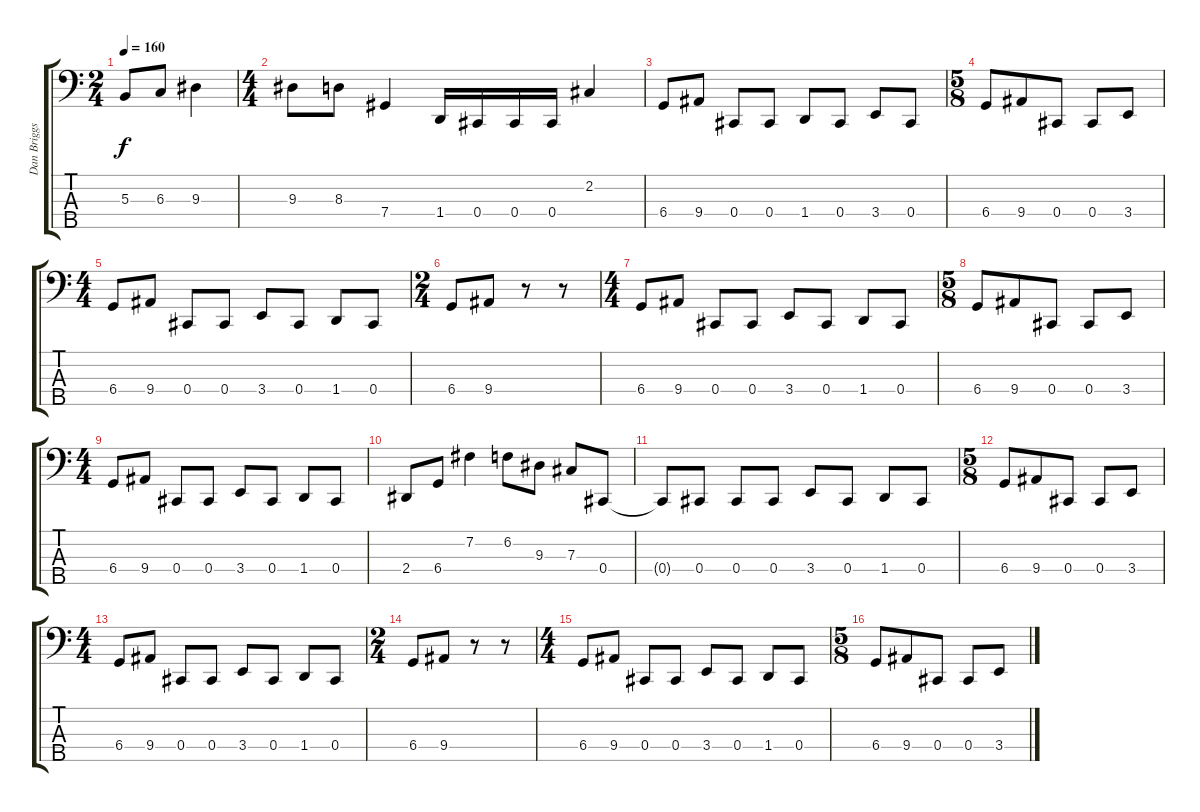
\track ("Dan Briggs" "Dan Briggs") {instrument electricbassfinger}
\staff {score tabs}
\tuning (E2 B1 Gb1 Db1 Ab0) {hide}
\ts (2 4)
\tempo 160
\clef f4
\ks c
5.3.8{dy f} 6.3.8 9.3.4 |
\ts (4 4)
9.3.8 8.3.8 7.4.4 1.4.16 0.4.16 0.4.16 0.4.16 2.2.4 |
6.4.8 9.4.8 0.4.8 0.4.8 1.4.8 0.4.8 3.4.8 0.4.8 |
\ts (5 8)
6.4.8 9.4.8 0.4.8 0.4.8 3.4.8 |
\ts (4 4)
6.4.8 9.4.8 0.4.8 0.4.8 3.4.8 0.4.8 1.4.8 0.4.8 |
\ts (2 4)
6.4.8 9.4.8 r.8 r.8 |
\ts (4 4)
6.4.8 9.4.8 0.4.8 0.4.8 3.4.8 0.4.8 1.4.8 0.4.8 |
\ts (5 8)
6.4.8 9.4.8 0.4.8 0.4.8 3.4.8 |
\ts (4 4)
6.4.8 9.4.8 0.4.8 0.4.8 3.4.8 0.4.8 1.4.8 0.4.8 |
2.4.8 6.4.8 7.2.4 6.2.8 9.3.8 7.3.8 0.4.8 |
0.4{t}.8 0.4.8 0.4.8 0.4.8 3.4.8 0.4.8 1.4.8 0.4.8 |
\ts (5 8)
6.4.8 9.4.8 0.4.8 0.4.8 3.4.8 |
\ts (4 4)
6.4.8 9.4.8 0.4.8 0.4.8 3.4.8 0.4.8 1.4.8 0.4.8 |
\ts (2 4)
6.4.8 9.4.8 r.8 r.8 |
\ts (4 4)
6.4.8 9.4.8 0.4.8 0.4.8 3.4.8 0.4.8 1.4.8 0.4.8 |
\ts (5 8)
6.4.8 9.4.8 0.4.8 0.4.8 3.4.8
